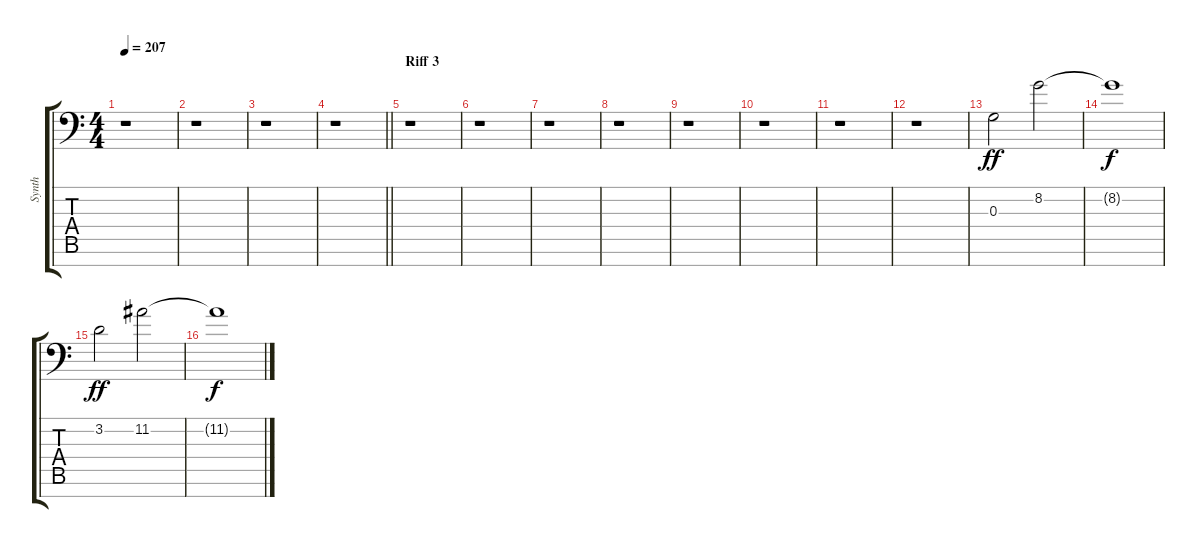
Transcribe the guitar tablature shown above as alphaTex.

\track ("Synth" "Synth") {instrument fx6goblins}
\staff {score tabs}
\tuning (C8 B3 G3 D3 A2 E2 C-1) {hide}
\ts (4 4)
\tempo 207
\clef f4
\ks c
r.1{dy ff} |
r.1 |
r.1 |
\barLineRight lightlight
r.1 |
\section ("" "Riff 3")
r.1 |
r.1 |
r.1 |
r.1 |
r.1 |
r.1 |
r.1 |
r.1 |
0.3.2 8.2.2 |
8.2{t}.1{dy f} |
3.2.2{dy ff} 11.2.2 |
11.2{t}.1{dy f}
